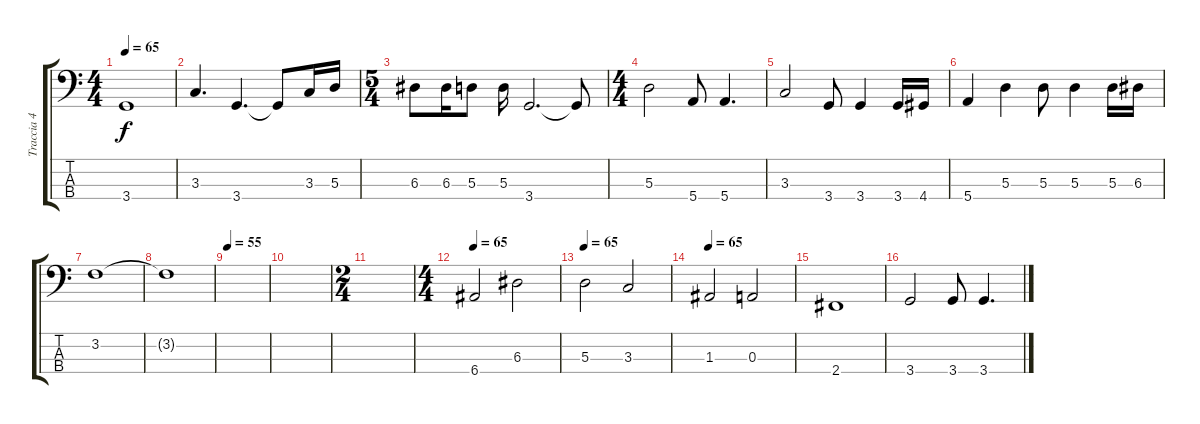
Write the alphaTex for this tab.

\track ("Traccia 4" "Traccia 4") {instrument electricbassfinger}
\staff {score tabs}
\tuning (G2 D2 A1 E1) {hide}
\ts (4 4)
\tempo 65
\clef f4
\ks c
3.4.1{dy f} |
3.3.4{d} 3.4.4{d} 3.4{t}.8 3.3.16 5.3.16 |
\ts (5 4)
6.3.8 6.3.16 5.3.8 5.3.16 3.4.2{d} 3.4{t}.8 |
\ts (4 4)
5.3.2 5.4.8 5.4.4{d} |
3.3.2 3.4.8 3.4.4 3.4.16 4.4.16 |
5.4.4 5.3.4 5.3.8 5.3.4 5.3.16 6.3.16 |
3.2.1 |
3.2{t}.1 |
\tempo 55
|
|
\ts (2 4)
|
\ts (4 4)
\tempo 65
6.4.2 6.3.2 |
\tempo 65
5.3.2 3.3.2 |
\tempo 65
1.3.2 0.3.2 |
2.4.1 |
3.4.2 3.4.8 3.4.4{d}
